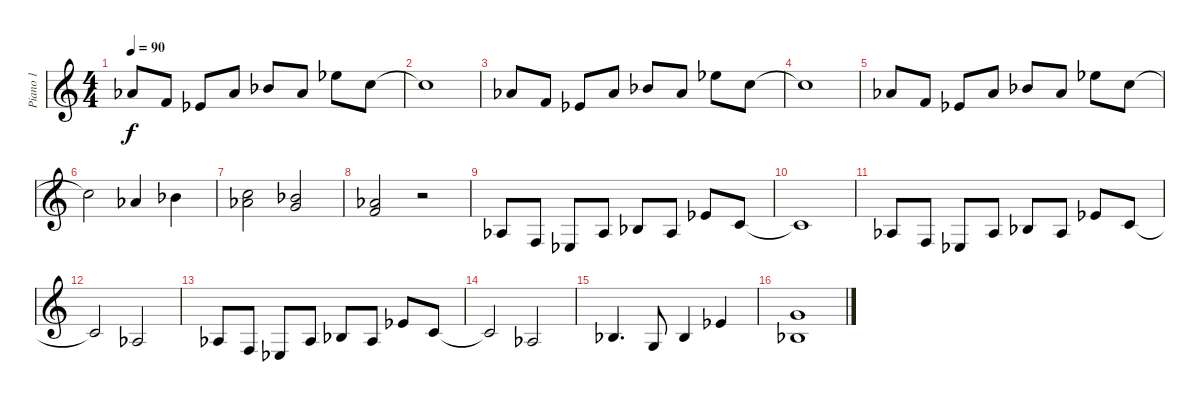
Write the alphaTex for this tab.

\track ("Piano 1" "Piano 1") {instrument acousticgrandpiano}
\staff {score}
\tuning (E4 B3 G3 D3 A2 E2) {hide}
\ts (4 4)
\tempo 90
\clef g2
\ks c
4.1{acc b}.8{dy f} 1.1.8 4.2{acc b}.8 4.1{acc b}.8 6.1{acc b}.8 4.1{acc b}.8 11.1{acc b}.8 8.1.8 |
8.1{t}.1 |
4.1{acc b}.8 1.1.8 4.2{acc b}.8 4.1{acc b}.8 6.1{acc b}.8 4.1{acc b}.8 11.1{acc b}.8 8.1.8 |
8.1{t}.1 |
4.1{acc b}.8 1.1.8 4.2{acc b}.8 4.1{acc b}.8 6.1{acc b}.8 4.1{acc b}.8 11.1{acc b}.8 8.1.8 |
8.1{t}.2 4.1{acc b}.4 6.1{acc b}.4 |
(4.1{acc b} 13.2).2 (3.1 11.2{acc b}).2 |
(4.1{acc b} 6.2).2 r.2 |
1.3{acc b}.8 3.4.8 1.4{acc b}.8 1.3{acc b}.8 3.3{acc b}.8 1.3{acc b}.8 4.2{acc b}.8 1.2.8 |
1.2{t}.1 |
1.3{acc b}.8 3.4.8 1.4{acc b}.8 1.3{acc b}.8 3.3{acc b}.8 1.3{acc b}.8 4.2{acc b}.8 1.2.8 |
1.2{t}.2 1.3{acc b}.2 |
1.3{acc b}.8 3.4.8 1.4{acc b}.8 1.3{acc b}.8 3.3{acc b}.8 1.3{acc b}.8 4.2{acc b}.8 1.2.8 |
1.2{t}.2 1.3{acc b}.2 |
3.3{acc b}.4{d} 0.3.8 3.3{acc b}.4 4.2{acc b}.4 |
(3.1 3.3{acc b}).1
